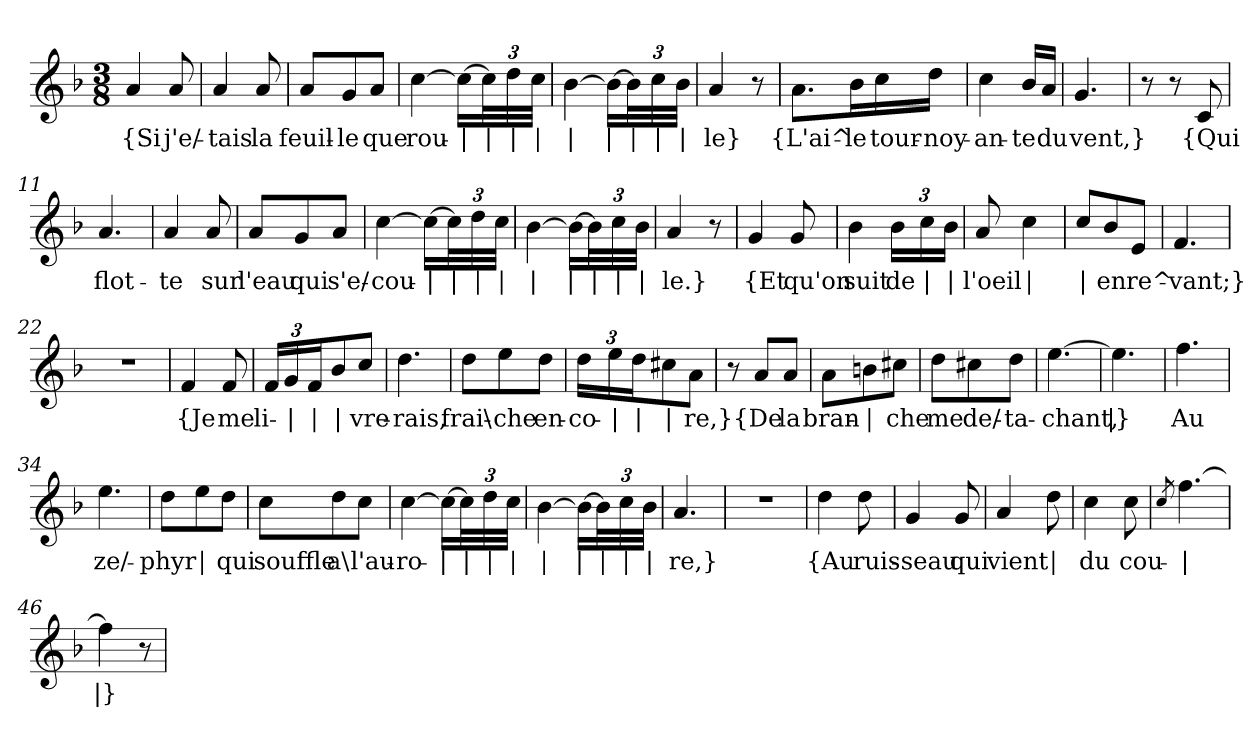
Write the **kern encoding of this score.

**kern	**text
*part1	*part1
*staff1	*staff1
*clefG2	*
*k[b-]	*
*M3/8	*
=1	=1
!	!LO:LY:b
4a/	{Si
!	!LO:LY:b
8a/	j'e/-
=2	=2
!	!LO:LY:b
4a/	-tais
!	!LO:LY:b
8a/	la
=3	=3
!	!LO:LY:b
8a/L	feuil-
!	!LO:LY:b
8g/	-le
!	!LO:LY:b
8a/J	que
=4	=4
!	!LO:LY:b
[4cc\	rou-
!	!LO:LY:b
16cc\LL_	|
*Xbrackettup	*
!	!LO:LY:b
48cc\L]	|
!	!LO:LY:b
48dd\	|
!	!LO:LY:b
48cc\JJJ	|
=5	=5
!	!LO:LY:b
[4b-\	|
!	!LO:LY:b
16b-\LL_	|
!	!LO:LY:b
48b-\L]	|
!	!LO:LY:b
48cc\	|
!	!LO:LY:b
48b-\JJJ	|
=6	=6
!	!LO:LY:b
4a/	-le}
8r	.
=7	=7
!	!LO:LY:b
8.a\L	{L'ai^-
!	!LO:LY:b
16b-\L	-le
!	!LO:LY:b
16cc\	tour-
!	!LO:LY:b
16dd\JJ	-noy-
=8	=8
!	!LO:LY:b
4cc\	-an-
!	!LO:LY:b
16b-/LL	-te
!	!LO:LY:b
16a/JJ	du
=9	=9
!	!LO:LY:b
4.g/	vent,}
!!LO:LB:g=z
=10	=10
8r	.
8r	.
!	!LO:LY:b
8c/	{Qui
=11	=11
!	!LO:LY:b
4.a/	flot-
=12	=12
!	!LO:LY:b
4a/	-te
!	!LO:LY:b
8a/	sur
=13	=13
!	!LO:LY:b
8a/L	l'eau
!	!LO:LY:b
8g/	qui
!	!LO:LY:b
8a/J	s'e/-
=14	=14
!	!LO:LY:b
[4cc\	-cou-
!	!LO:LY:b
16cc\LL_	|
!	!LO:LY:b
48cc\L]	|
!	!LO:LY:b
48dd\	|
!	!LO:LY:b
48cc\JJJ	|
=15	=15
!	!LO:LY:b
[4b-\	|
!	!LO:LY:b
16b-\LL_	|
!	!LO:LY:b
48b-\L]	|
!	!LO:LY:b
48cc\	|
!	!LO:LY:b
48b-\JJJ	|
=16	=16
!	!LO:LY:b
4a/	-le.}
8r	.
=17	=17
!	!LO:LY:b
4g/	{Et
!	!LO:LY:b
8g/	qu'on
=18	=18
!	!LO:LY:b
4b-\	suit
!	!LO:LY:b
24b-\LL	de
!	!LO:LY:b
24cc\	|
!	!LO:LY:b
24b-\JJ	|
=19	=19
!	!LO:LY:b
8a/	l'oeil
!	!LO:LY:b
4cc\	|
!!LO:LB:g=z
=20	=20
!	!LO:LY:b
8cc/L	|
!	!LO:LY:b
8b-/	en
!	!LO:LY:b
8e/J	re^-
=21	=21
!	!LO:LY:b
4.f/	-vant;}
=22	=22
4.r	.
=23	=23
!	!LO:LY:b
4f/	{Je
!	!LO:LY:b
8f/	me
=24	=24
!	!LO:LY:b
24f/LL	li-
!	!LO:LY:b
24g/	|
!	!LO:LY:b
24f/J	|
!	!LO:LY:b
8b-/	|
!	!LO:LY:b
8cc/J	-vre-
=25	=25
!	!LO:LY:b
4.dd\	-rais,
=26	=26
!	!LO:LY:b
8dd\L	frai\-
!	!LO:LY:b
8ee\	-che
!	!LO:LY:b
8dd\J	en-
=27	=27
!	!LO:LY:b
24dd\LL	-co-
!	!LO:LY:b
24ee\	|
!	!LO:LY:b
24dd\J	|
!	!LO:LY:b
8cc#X\	|
!	!LO:LY:b
8a\J	-re,}
=28	=28
8r	.
!	!LO:LY:b
8a/L	{De
!	!LO:LY:b
8a/J	la
=29	=29
!	!LO:LY:b
8a\L	bran-
!	!LO:LY:b
8bn\	|
!	!LO:LY:b
8cc#X\J	-che
!!LO:LB:g=z
=30	=30
!	!LO:LY:b
8dd\L	me
!	!LO:LY:b
8cc#X\	de/-
!	!LO:LY:b
8dd\J	-ta-
=31	=31
!	!LO:LY:b
[4.ee\	-chant,
=32	=32
!	!LO:LY:b
4.ee\]	|}
=33	=33
!	!LO:LY:b
4.ff\	Au
=34	=34
!	!LO:LY:b
4.ee\	ze/-
=35	=35
!	!LO:LY:b
8dd\L	-phyr
!	!LO:LY:b
8ee\	|
!	!LO:LY:b
8dd\J	qui
=36	=36
!	!LO:LY:b
8cc\L	souffle
!	!LO:LY:b
8dd\	a\
!	!LO:LY:b
8cc\J	l'au-
=37	=37
!	!LO:LY:b
[4cc\	-ro-
!	!LO:LY:b
16cc\LL_	|
!	!LO:LY:b
48cc\L]	|
!	!LO:LY:b
48dd\	|
!	!LO:LY:b
48cc\JJJ	|
=38	=38
!	!LO:LY:b
[4b-\	|
!	!LO:LY:b
16b-\LL_	|
!	!LO:LY:b
48b-\L]	|
!	!LO:LY:b
48cc\	|
!	!LO:LY:b
48b-\JJJ	|
=39	=39
!	!LO:LY:b
4.a/	-re,}
=40	=40
4.r	.
!!LO:LB:g=z
=41	=41
!	!LO:LY:b
4dd\	{Au
!	!LO:LY:b
8dd\	ruis-
=42	=42
!	!LO:LY:b
4g/	-seau
!	!LO:LY:b
8g/	qui
=43	=43
!	!LO:LY:b
4a/	vient
!	!LO:LY:b
8dd\	|
=44	=44
!	!LO:LY:b
4cc\	du
!	!LO:LY:b
8cc\	cou-
=45	=45
8qcc/	.
!	!LO:LY:b
[4.ff\	|
=46	=46
!	!LO:LY:b
4ff\]	|}
8r	.
=	=
*-	*-
